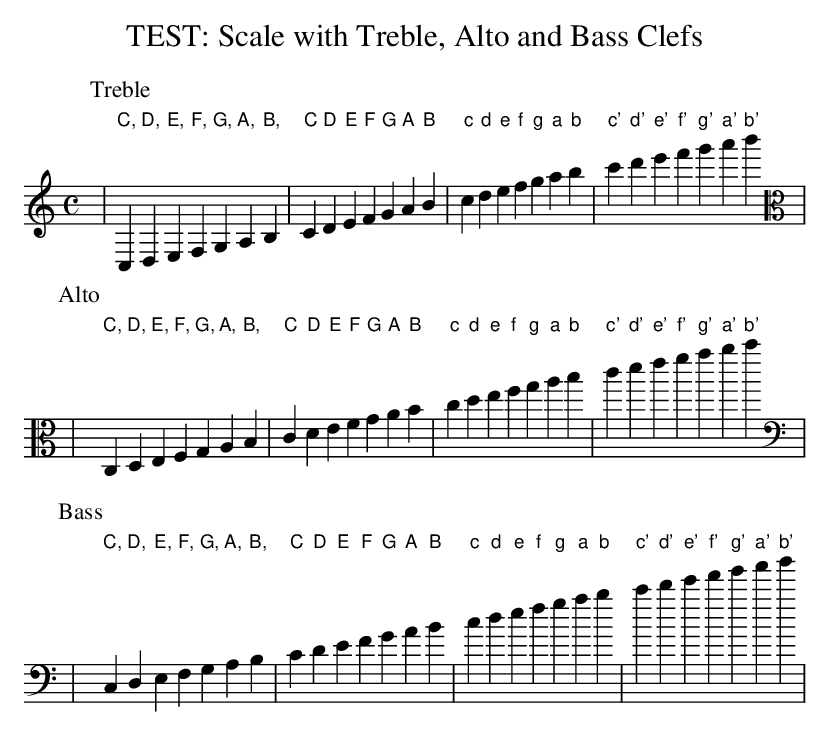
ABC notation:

X:1
T: TEST: Scale with Treble, Alto and Bass Clefs
M:C
K:7/8
L:1/4
P:Treble
K:C treble
| "C,"C,"D,"D,"E,"E,"F,"F,  "G,"G,"A,"A,"B,"B,\
| "C"C"D"D"E"E"F"F  "G"G"A"A"B"B \
| "c"c"d"d"e"e"f"f  "g"g"a"a"b"b \
| "c'"c'"d'"d'"e'"e'"f'"f'  "g'"g'"a'"a'"b'"b' |
P:Alto
K:C alto
| "C,"C,"D,"D,"E,"E,"F,"F,  "G,"G,"A,"A,"B,"B,\
| "C"C"D"D"E"E"F"F  "G"G"A"A"B"B \
| "c"c"d"d"e"e"f"f  "g"g"a"a"b"b \
| "c'"c'"d'"d'"e'"e'"f'"f'  "g'"g'"a'"a'"b'"b' |
P:Bass
K:C clef=bass
| "C,"C,"D,"D,"E,"E,"F,"F,  "G,"G,"A,"A,"B,"B,\
| "C"C"D"D"E"E"F"F  "G"G"A"A"B"B \
| "c"c"d"d"e"e"f"f  "g"g"a"a"b"b \
| "c'"c'"d'"d'"e'"e'"f'"f'  "g'"g'"a'"a'"b'"b' |
